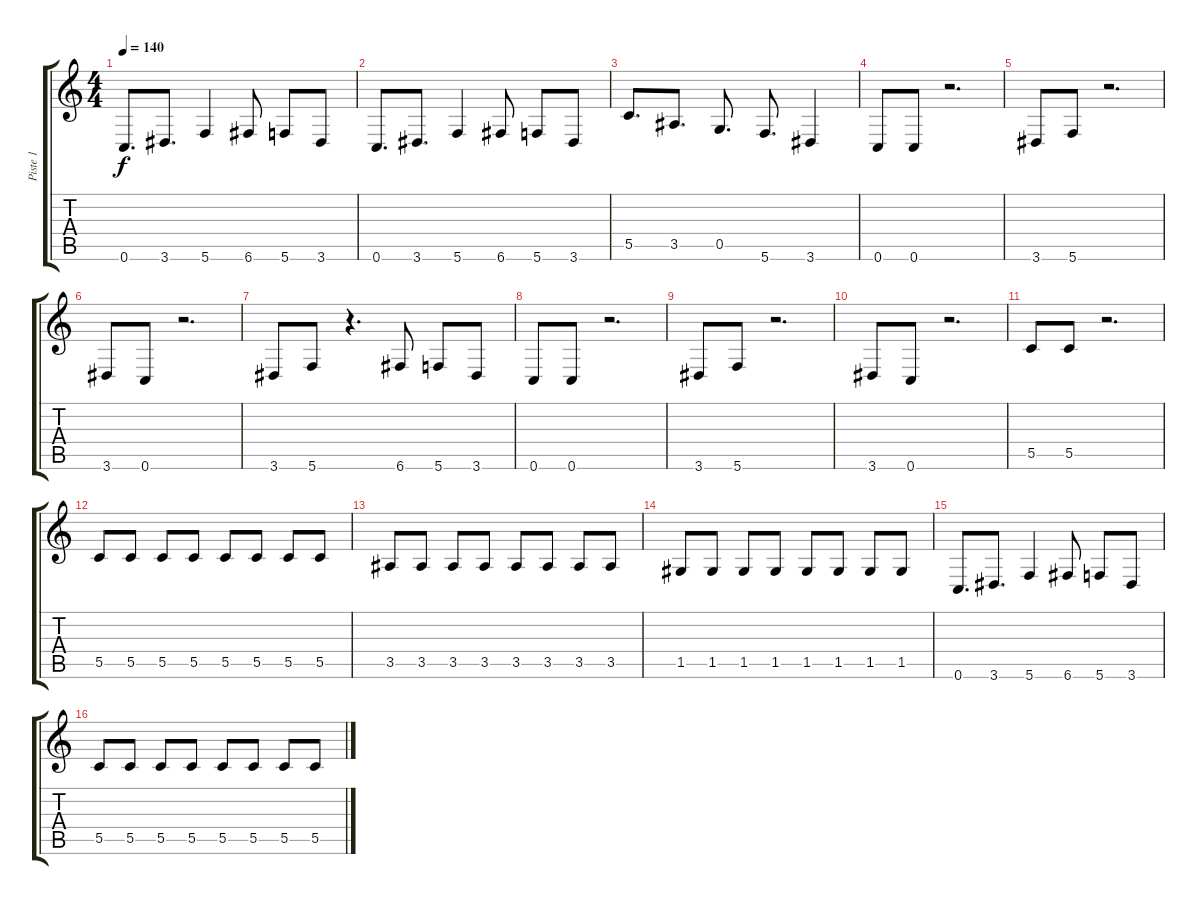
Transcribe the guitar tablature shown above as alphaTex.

\track ("Piste 1" "Piste 1") {instrument electricbasspick}
\staff {score tabs}
\tuning (D4 A3 F3 C3 G2 C2) {hide}
\ts (4 4)
\tempo 140
\clef g2
\ks c
0.6.8{d dy f} 3.6.8{d} 5.6.4 6.6.8 5.6.8 3.6.8 |
0.6.8{d} 3.6.8{d} 5.6.4 6.6.8 5.6.8 3.6.8 |
5.5.8{d} 3.5.8{d} 0.5.8{d} 5.6.8{d} 3.6.4 |
0.6.8 0.6.8 r.2{d} |
3.6.8 5.6.8 r.2{d} |
3.6.8 0.6.8 r.2{d} |
3.6.8 5.6.8 r.4{d} 6.6.8 5.6.8 3.6.8 |
0.6.8 0.6.8 r.2{d} |
3.6.8 5.6.8 r.2{d} |
3.6.8 0.6.8 r.2{d} |
5.5.8 5.5.8 r.2{d} |
5.5.8 5.5.8 5.5.8 5.5.8 5.5.8 5.5.8 5.5.8 5.5.8 |
3.5.8 3.5.8 3.5.8 3.5.8 3.5.8 3.5.8 3.5.8 3.5.8 |
1.5.8 1.5.8 1.5.8 1.5.8 1.5.8 1.5.8 1.5.8 1.5.8 |
0.6.8{d} 3.6.8{d} 5.6.4 6.6.8 5.6.8 3.6.8 |
5.5.8 5.5.8 5.5.8 5.5.8 5.5.8 5.5.8 5.5.8 5.5.8
